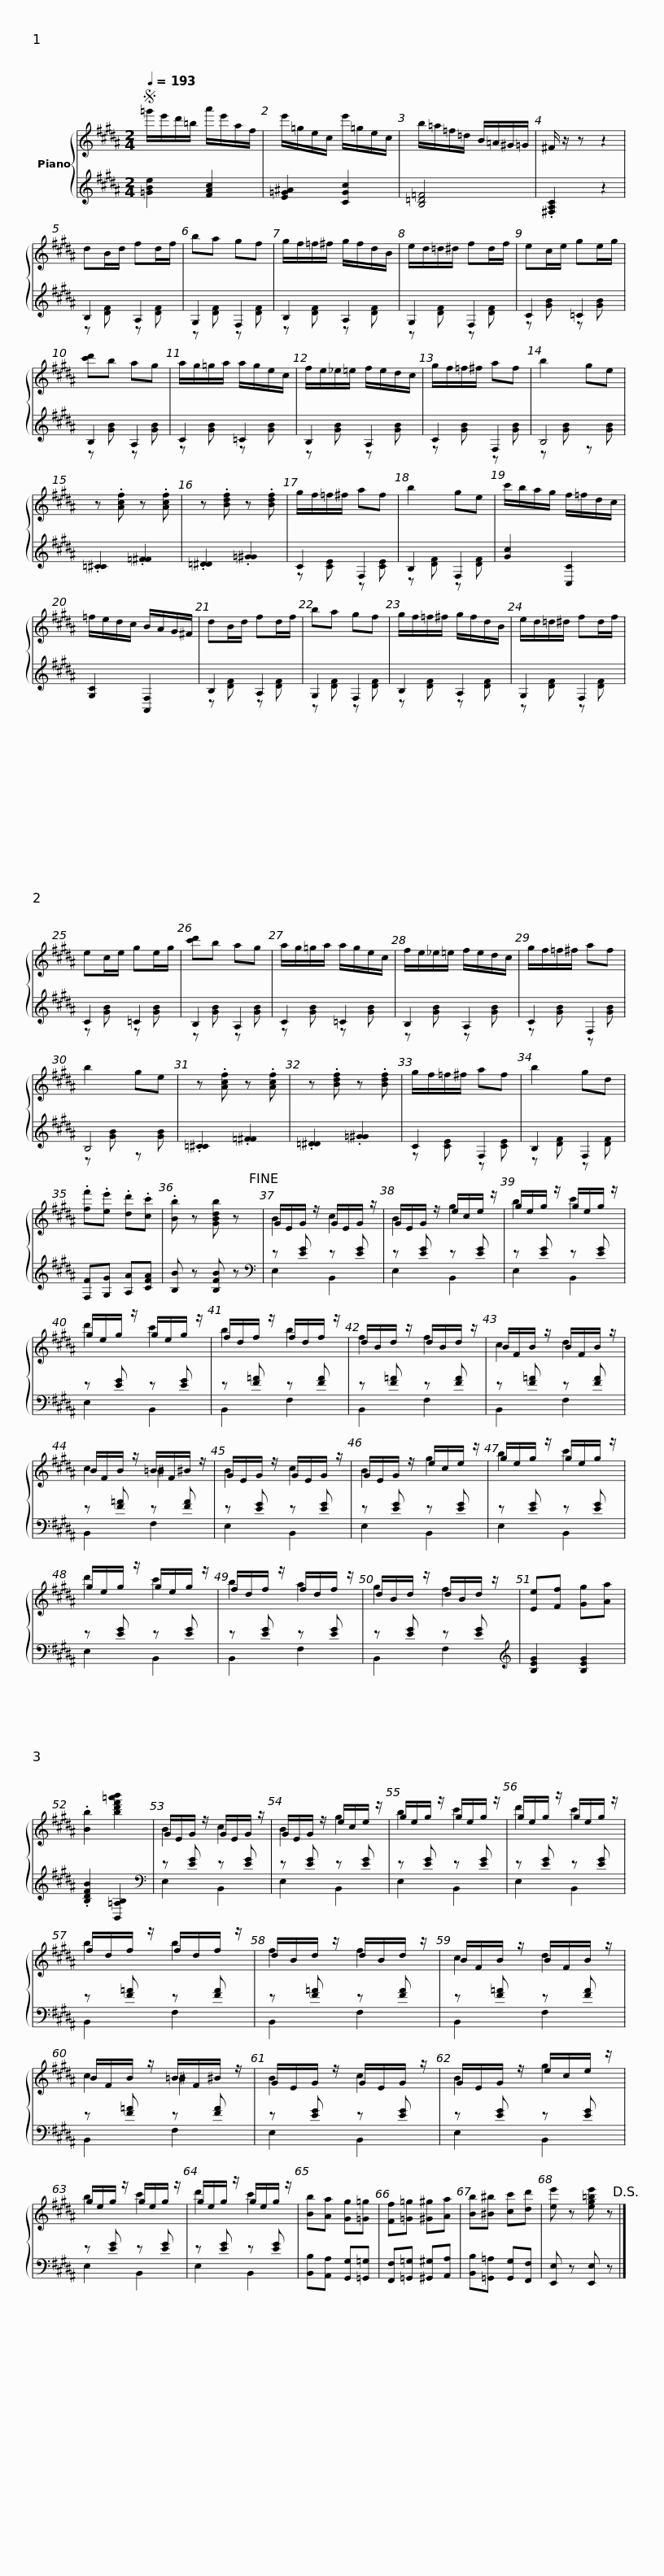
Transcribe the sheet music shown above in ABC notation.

X:1
%%score { ( 1 4 ) | ( 2 3 ) }
L:1/8
Q:1/4=193
M:2/4
I:linebreak $
K:B
V:1 treble
V:4 treble
V:2 treble
V:3 treble
V:1
S =g'/e'/d'/=b/ a'/e'/a/f/ | e'/=g/e/c/ e'/=g/e/c/ | b/=a/=f/=d/ B/=A/^G/=G/ | ^F/ z/ z z2 |$ dB/d/ fd/f/ | %5
 ba gf | g/f/=f/^f/ g/f/d/B/ | e/d/=d/^d/ fd/f/ | ec/e/ ge/g/ |$ [c'd']b ag | %10
 a/g/=g/a/ a/g/e/c/ | f/e/_e/=e/ f/e/d/c/ | g/f/=f/^f/ af | b2 ge |$ z .[Acf] z .[Acf] | %15
 z .[Bdf] z .[Bdf] | g/f/=f/^f/ af | b2 ge | c'/b/a/g/ f/=f/d/c/ |$ =f/e/d/c/ B/A/G/^F/ | %20
 dB/d/ fd/f/ | ba gf | g/f/=f/^f/ g/f/d/B/ | e/d/=d/^d/ fd/f/ |$ ec/e/ ge/g/ | %25
 [c'd']b ag | a/g/=g/a/ a/g/e/c/ | f/e/_e/=e/ f/e/d/c/ | g/f/=f/^f/ af |$ b2 ge | %30
 z .[Acf] z .[Acf] | z .[Bdf] z .[Bdf] | g/f/=f/^f/ af | b2 gd | .[ff'].[ee'] .[dd'].[cc'] |$ %35
 .[Bb] z [GBdb] z!fine! | G/E/G/ z/ G/E/G/ z/ | G/E/G/ z/ e/c/e/ z/ | g/e/g/ z/ g/e/g/ z/ |$ g/e/g/ z/ g/e/g/ z/ | %40
 f/d/f/ z/ f/d/f/ z/ | d/B/d/ z/ d/B/d/ z/ | B/F/B/ z/ B/F/B/ z/ |$ B/F/B/ z/ =B/F/^B/ z/ | G/E/G/ z/ G/E/G/ z/ | %45
 G/E/G/ z/ e/c/e/ z/ | g/e/g/ z/ g/e/g/ z/ |$ g/e/g/ z/ g/e/g/ z/ | f/d/f/ z/ f/d/f/ z/ | d/B/d/ z/ d/B/d/ z/ | %50
 [Ee][Ff] [Gg][Aa] | .[Bb]2 [bd'f'=a'b']2 |$ G/E/G/ z/ G/E/G/ z/ | G/E/G/ z/ e/c/e/ z/ | g/e/g/ z/ g/e/g/ z/ | %55
 g/e/g/ z/ g/e/g/ z/ |$ f/d/f/ z/ f/d/f/ z/ | d/B/d/ z/ d/B/d/ z/ | B/F/B/ z/ B/F/B/ z/ | B/F/B/ z/ =B/F/^B/ z/ |$ %60
 G/E/G/ z/ G/E/G/ z/ | G/E/G/ z/ e/c/e/ z/ | g/e/g/ z/ g/e/g/ z/ | g/e/g/ z/ g/e/g/ z/ | [Bb][Aa] [Gg][=G=g] |$ %65
 [Ff][=G=g] [^G^g][Aa] | [Bb][^B^b] [cc'][dd'] | [ee'] z [eg=be'] z!D.S.! |] %68
V:2
 [=GBe]2 [FAc]2 | [E=G^A]2 [CGc]2 | [B,=D=F]4 | .[^F,A,C]2 z2 |$ B,2 A,2 | %5
 G,2 F,2 | B,2 A,2 | G,2 F,2 | C2 =C2 |$ B,2 A,2 | %10
 C2 =C2 | B,2 A,2 | C2 F,2 | B,4 |$ .[=C^C]2 .[=F^F]2 | %15
 .[=D^D]2 .[=G^G]2 | C2 F,2 | B,2 F,2 | [Gc]2 [C,C]2 |$ [G,C]2 [A,,F,]2 | %20
 B,2 A,2 | G,2 F,2 | B,2 A,2 | G,2 F,2 |$ C2 =C2 | %25
 B,2 A,2 | C2 =C2 | B,2 A,2 | C2 F,2 |$ B,4 | %30
 .[=C^C]2 .[=F^F]2 | .[=D^D]2 .[=G^G]2 | C2 F,2 | B,2 F,2 | [F,F][G,G] [A,A][CFA] |$ %35
 [B,B] z [B,FB] z |[K:bass] z [EG] z [EG] | z [EG] z [EG] | z [EG] z [EG] |$ z [EG] z [EG] | %40
 z [F=A] z [FA] | z [F=A] z [FA] | z [F=A] z [FA] |$ z [F=A] z [FA] | z [EG] z [EG] | %45
 z [EG] z [EG] | z [EG] z [EG] |$ z [EG] z [EG] | z [EG] z [EG] | z [EG] z [EG] | %50
[K:treble] [B,EG]2 [B,EG]2 | .[B,DFB]2 [B,,=A,B,]2 |$[K:bass] z [EG] z [EG] | z [EG] z [EG] | z [EG] z [EG] | %55
 z [EG] z [EG] |$ z [F=A] z [FA] | z [F=A] z [FA] | z [F=A] z [FA] | z [F=A] z [FA] |$ %60
 z [EG] z [EG] | z [EG] z [EG] | z [EG] z [EG] | z [EG] z [EG] | [B,,B,][A,,A,] [G,,G,][=G,,=G,] |$ %65
 [F,,F,][=G,,=G,] [^G,,^G,][A,,A,] | [B,,B,][=G,,=A,] [G,,G,][F,,F,] | [E,,E,] z [E,,E,] z |] %68
V:3
 x4 | x4 | x4 | x4 |$ z [DF] z [DF] | %5
 z [DF] z [DF] | z [DF] z [DF] | z [DF] z [DF] | z [GB] z [GB] |$ z [GB] z [GB] | %10
 z [GB] z [GB] | z [GB] z [GB] | z [GB] z [GB] | z [GB] z [GB] |$ x4 | %15
 x4 | z [CE] z [CE] | z [DF] z [DF] | x4 |$ x4 | %20
 z [DF] z [DF] | z [DF] z [DF] | z [DF] z [DF] | z [DF] z [DF] |$ z [GB] z [GB] | %25
 z [GB] z [GB] | z [GB] z [GB] | z [GB] z [GB] | z [GB] z [GB] |$ z [GB] z [GB] | %30
 x4 | x4 | z [CE] z [CE] | z [DF] z [DF] | x4 |$ %35
 x4 |[K:bass] E,2 B,,2 | E,2 B,,2 | E,2 B,,2 |$ E,2 B,,2 | %40
 B,,2 F,2 | B,,2 F,2 | B,,2 F,2 |$ B,,2 F,2 | E,2 B,,2 | %45
 E,2 B,,2 | E,2 B,,2 |$ E,2 B,,2 | B,,2 F,2 | B,,2 F,2 | %50
[K:treble] x4 | x4 |$[K:bass] E,2 B,,2 | E,2 B,,2 | E,2 B,,2 | %55
 E,2 B,,2 |$ B,,2 F,2 | B,,2 F,2 | B,,2 F,2 | B,,2 F,2 |$ %60
 E,2 B,,2 | E,2 B,,2 | E,2 B,,2 | E,2 B,,2 | x4 |$ %65
 x4 | x4 | x4 |] %68
V:4
 x4 | x4 | x4 | x4 |$ x4 | %5
 x4 | x4 | x4 | x4 |$ x4 | %10
 x4 | x4 | x4 | x4 |$ x4 | %15
 x4 | x4 | x4 | x4 |$ x4 | %20
 x4 | x4 | x4 | x4 |$ x4 | %25
 x4 | x4 | x4 | x4 |$ x4 | %30
 x4 | x4 | x4 | x4 | x4 |$ %35
 x4 | B2 c2 | B2 g2 | b2 c'2 |$ d'2 c'2 | %40
 b2 b2 | f2 f2 | c2 d2 |$ c2 ^B2 | B2 c2 | %45
 B2 g2 | b2 c'2 |$ d'2 c'2 | b2 a2 | g2 f2 | %50
 x4 | x4 |$ B2 c2 | B2 g2 | b2 c'2 | %55
 d'2 c'2 |$ b2 b2 | f2 f2 | c2 d2 | c2 ^B2 |$ %60
 B2 c2 | B2 g2 | b2 c'2 | d'2 c'2 | x4 |$ %65
 x4 | x4 | x4 |] %68
